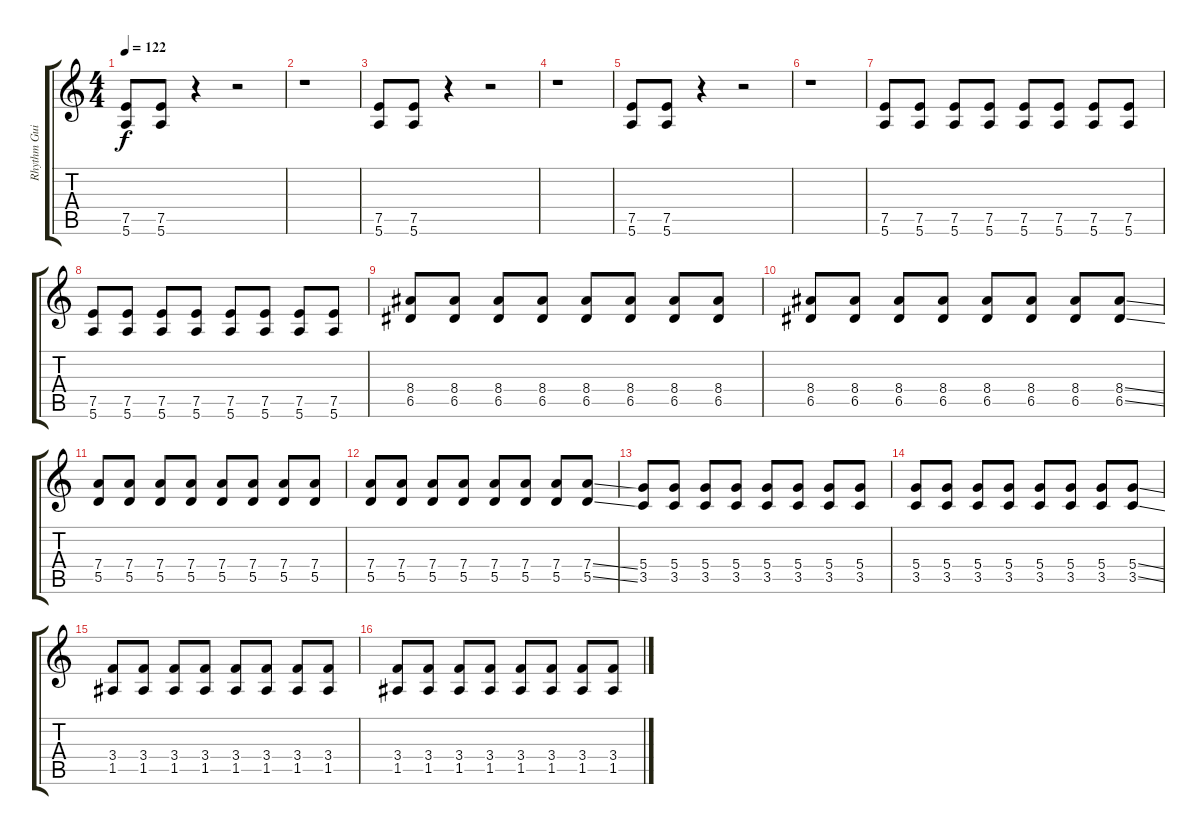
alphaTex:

\track ("Rhythm Guitar" "Rhythm Gui") {instrument overdrivenguitar}
\staff {score tabs}
\tuning (E4 B3 G3 D3 A2 E2) {hide}
\ts (4 4)
\tempo 122
\clef g2
\ks c
(7.5 5.6).8{dy f} (7.5 5.6).8 r.4 r.2 |
r.1 |
(7.5 5.6).8 (7.5 5.6).8 r.4 r.2 |
r.1 |
(7.5 5.6).8 (7.5 5.6).8 r.4 r.2 |
r.1 |
(7.5 5.6).8 (7.5 5.6).8 (7.5 5.6).8 (7.5 5.6).8 (7.5 5.6).8 (7.5 5.6).8 (7.5 5.6).8 (7.5 5.6).8 |
(7.5 5.6).8 (7.5 5.6).8 (7.5 5.6).8 (7.5 5.6).8 (7.5 5.6).8 (7.5 5.6).8 (7.5 5.6).8 (7.5 5.6).8 |
(8.4 6.5).8 (8.4 6.5).8 (8.4 6.5).8 (8.4 6.5).8 (8.4 6.5).8 (8.4 6.5).8 (8.4 6.5).8 (8.4 6.5).8 |
(8.4 6.5).8 (8.4 6.5).8 (8.4 6.5).8 (8.4 6.5).8 (8.4 6.5).8 (8.4 6.5).8 (8.4 6.5).8 (8.4{ss} 6.5{ss}).8 |
(7.4 5.5).8 (7.4 5.5).8 (7.4 5.5).8 (7.4 5.5).8 (7.4 5.5).8 (7.4 5.5).8 (7.4 5.5).8 (7.4 5.5).8 |
(7.4 5.5).8 (7.4 5.5).8 (7.4 5.5).8 (7.4 5.5).8 (7.4 5.5).8 (7.4 5.5).8 (7.4 5.5).8 (7.4{ss} 5.5{ss}).8 |
(5.4 3.5).8 (5.4 3.5).8 (5.4 3.5).8 (5.4 3.5).8 (5.4 3.5).8 (5.4 3.5).8 (5.4 3.5).8 (5.4 3.5).8 |
(5.4 3.5).8 (5.4 3.5).8 (5.4 3.5).8 (5.4 3.5).8 (5.4 3.5).8 (5.4 3.5).8 (5.4 3.5).8 (5.4{ss} 3.5{ss}).8 |
(3.4 1.5).8 (3.4 1.5).8 (3.4 1.5).8 (3.4 1.5).8 (3.4 1.5).8 (3.4 1.5).8 (3.4 1.5).8 (3.4 1.5).8 |
(3.4 1.5).8 (3.4 1.5).8 (3.4 1.5).8 (3.4 1.5).8 (3.4 1.5).8 (3.4 1.5).8 (3.4 1.5).8 (3.4 1.5).8
